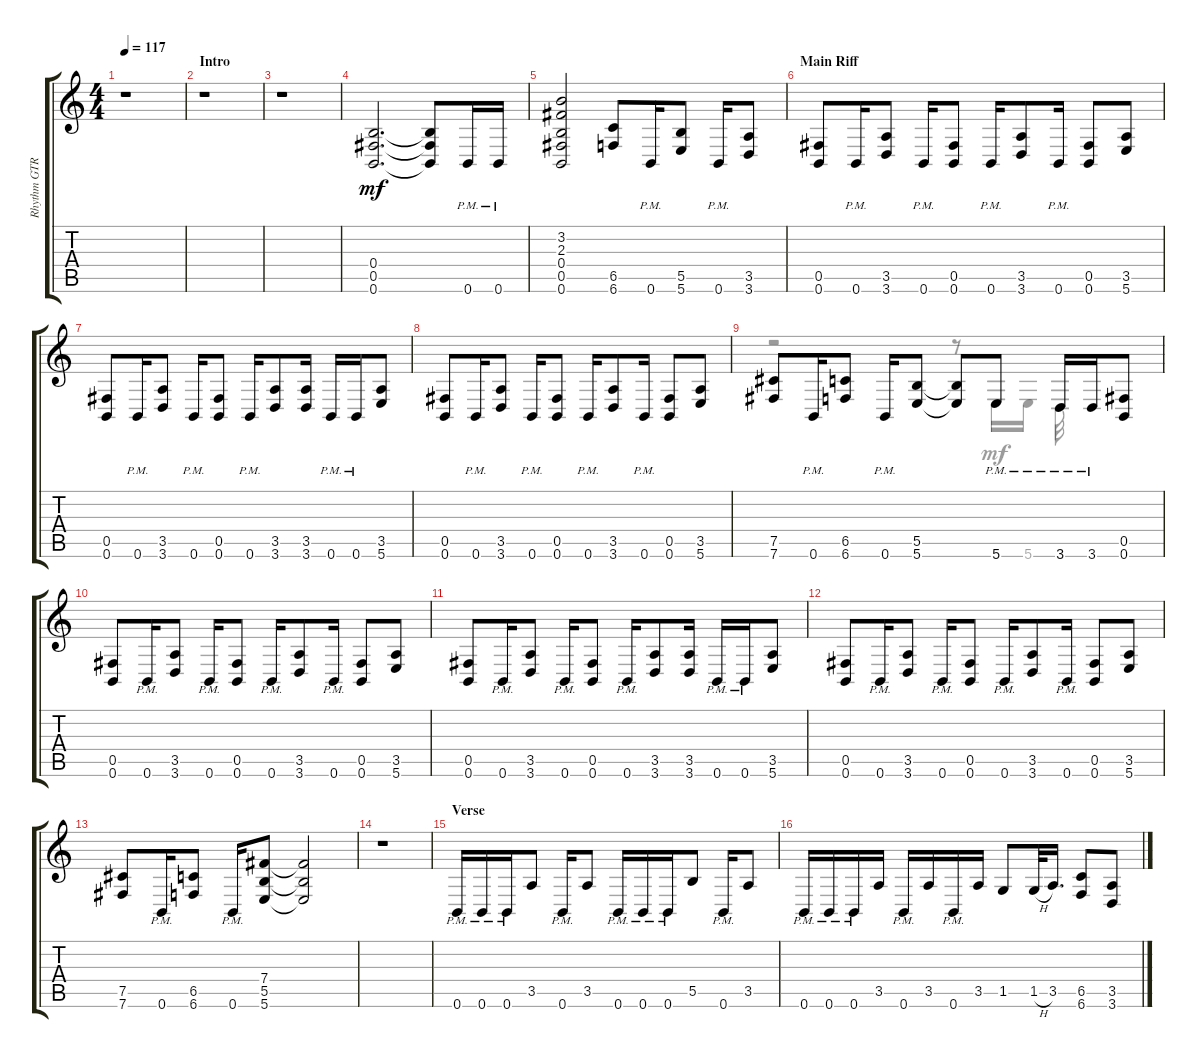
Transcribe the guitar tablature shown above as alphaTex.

\track ("Rhythm GTR 1" "Rhythm GTR") {instrument overdrivenguitar}
\staff {score tabs}
\tuning (Db4 Ab3 E3 B2 Gb2 B1) {hide}
\voice
\ts (4 4)
\tempo 117
\clef g2
\ks aminor
r.1{dy mf instrument overdrivenguitar} |
\section ("" "Intro")
r.1 |
r.1 |
(0.4 0.5 0.6).2{d} (0.4{t} 0.5{t} 0.6{t}).8 0.6{pm}.16 0.6{pm}.16 |
(3.2 2.3 0.4 0.5 0.6).2 (6.5 6.6).8 0.6{pm}.16 (5.5 5.6).8 0.6{pm}.16 (3.5 3.6).8 |
\section ("" "Main Riff")
(0.5 0.6).8 0.6{pm}.16 (3.5 3.6).8 0.6{pm}.16 (0.5 0.6).8 0.6{pm}.16 (3.5 3.6).8 0.6{pm}.16 (0.5 0.6).8 (3.5 5.6).8 |
(0.5 0.6).8 0.6{pm}.16 (3.5 3.6).8 0.6{pm}.16 (0.5 0.6).8 0.6{pm}.16 (3.5 3.6).8 (3.5 3.6).16 0.6{pm}.16 0.6{pm}.16 (3.5 5.6).8 |
(0.5 0.6).8 0.6{pm}.16 (3.5 3.6).8 0.6{pm}.16 (0.5 0.6).8 0.6{pm}.16 (3.5 3.6).8 0.6{pm}.16 (0.5 0.6).8 (3.5 5.6).8 |
(7.5 7.6).8 0.6{pm}.16 (6.5 6.6).8 0.6{pm}.16 (5.5 5.6).8 (5.5{t} 5.6{t}).8 5.6{pm}.8 3.6{pm}.16 3.6{pm}.16 (0.5 0.6).8 |
(0.5 0.6).8 0.6{pm}.16 (3.5 3.6).8 0.6{pm}.16 (0.5 0.6).8 0.6{pm}.16 (3.5 3.6).8 0.6{pm}.16 (0.5 0.6).8 (3.5 5.6).8 |
(0.5 0.6).8 0.6{pm}.16 (3.5 3.6).8 0.6{pm}.16 (0.5 0.6).8 0.6{pm}.16 (3.5 3.6).8 (3.5 3.6).16 0.6{pm}.16 0.6{pm}.16 (3.5 5.6).8 |
(0.5 0.6).8 0.6{pm}.16 (3.5 3.6).8 0.6{pm}.16 (0.5 0.6).8 0.6{pm}.16 (3.5 3.6).8 0.6{pm}.16 (0.5 0.6).8 (3.5 5.6).8 |
(7.5 7.6).8 0.6{pm}.16 (6.5 6.6).8 0.6{pm}.16 (7.4 5.5 5.6).8 (7.4{t} 5.5{t} 5.6{t}).2 |
r.1 |
\section ("" "Verse")
0.6{pm}.16 0.6{pm}.16 0.6{pm}.16 3.5.8 0.6{pm}.16 3.5.8 0.6{pm}.16 0.6{pm}.16 0.6{pm}.16 5.5.8 0.6{pm}.16 3.5.8 |
0.6{pm}.16 0.6{pm}.16 0.6{pm}.16 3.5.16 0.6{pm}.16 3.5.16 0.6{pm}.16 3.5.16 1.5.8 1.5{h}.32 3.5.16{d} (6.5 6.6).8 (3.5 3.6).8
\voice
\clef g2
\ottava regular
\simile none
\ks aminor
|
|
|
|
|
|
|
|
r.2 r.8 5.6.16 5.6.16 3.6.32 |
|
|
|
|
|
|
